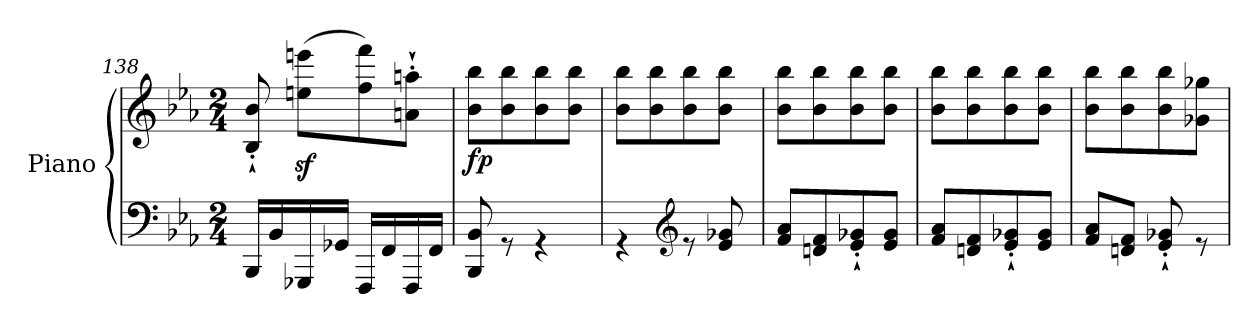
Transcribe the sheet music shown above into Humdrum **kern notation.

**kern	**kern	**dynam
*part1	*part1	*part1
*staff2	*staff1	*staff1/2
*I"Piano	*	*
*I'Pno	*	*
!!LO:LB:g=z
*clefF4	*clefG2	*
*k[b-e-a-]	*k[b-e-a-]	*
*M2/4	*M2/4	*
=138	=138	=138
*^	*	*
2ryy	16BBB-/LL	8B-/'` 8b-/'`	.
.	16BB-/	.	.
.	16GGG-X/	(>8een\z< 8eeen\z<L	.
.	16GG-X/JJ	.	.
.	16FFF/LL	8ff\ 8fff\)	.
.	16FF/	.	.
.	16FFF/	8an\'` 8aan\'`J	.
.	16FF/JJ	.	.
=139	=139	=139	=139
!	!	!	!LO:DY:b
2ryy	8BBB-/ 8BB-/	8b-\ 8bb-\L	fp
.	8r	8b-\ 8bb-\	.
.	4r	8b-\ 8bb-\	.
.	.	8b-\ 8bb-\J	.
=140	=140	=140	=140
2ryy	4r	8b-\ 8bb-\L	.
.	.	8b-\ 8bb-\	.
*clefG2	*	*	*
.	8r	8b-\ 8bb-\	.
.	8e-/ 8g-X/	8b-\ 8bb-\J	.
=141	=141	=141	=141
2ryy	8f/ 8a-/L	8b-\ 8bb-\L	.
.	8dn/ 8f/	8b-\ 8bb-\	.
.	8e-/'` 8g-X/'`	8b-\ 8bb-\	.
.	8e-/ 8g-/J	8b-\ 8bb-\J	.
=142	=142	=142	=142
2ryy	8f/ 8a-/L	8b-\ 8bb-\L	.
.	8dn/ 8f/	8b-\ 8bb-\	.
.	8e-/'` 8g-X/'`	8b-\ 8bb-\	.
.	8e-/ 8g-/J	8b-\ 8bb-\J	.
=143	=143	=143	=143
2ryy	8f/ 8a-/L	8b-\ 8bb-\L	.
.	8dn/ 8f/J	8b-\ 8bb-\	.
.	8e-/'` 8g-X/'`	8b-\ 8bb-\	.
.	8r	8g-X\ 8gg-X\J	.
*v	*v	*	*
=	=	=
*-	*-	*-
